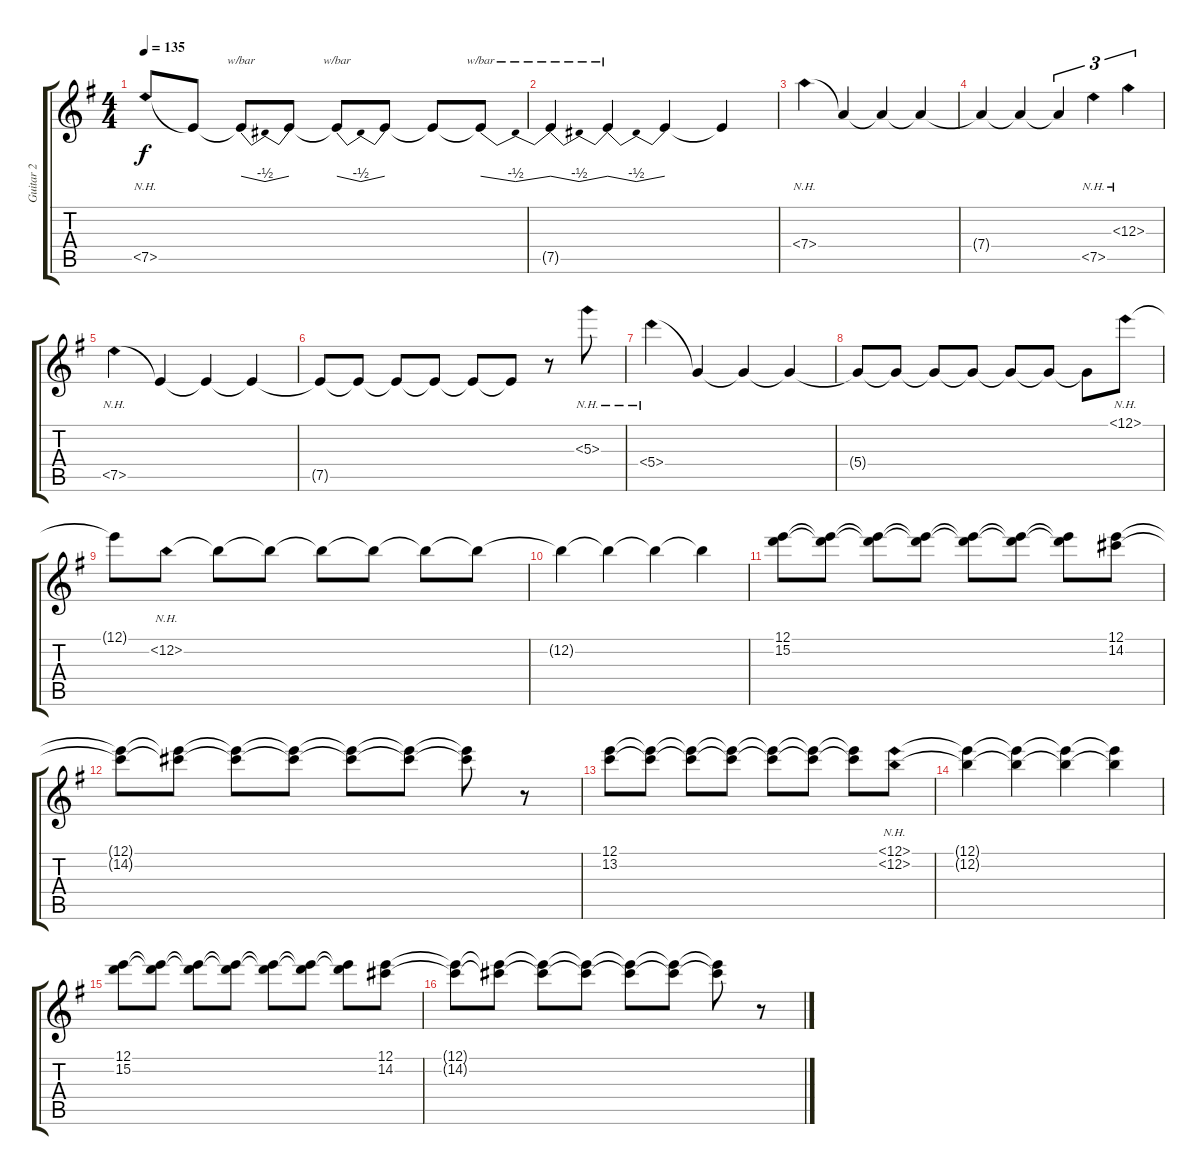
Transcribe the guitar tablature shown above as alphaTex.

\track ("Guitar 2" "Guitar 2") {instrument overdrivenguitar}
\staff {score tabs}
\tuning (E4 B3 G3 D3 A2 E2) {hide}
\ts (4 4)
\tempo 135
\clef g2
\ks g
7.5{nh}.8{dy f} 7.5{t}.8 7.5{t}.8{tbe (dip default 0 0 30 -2 60 0)} 7.5{t}.8 7.5{t}.8{tbe (dip default 0 0 30 -2 60 0)} 7.5{t}.8 7.5{t}.8 7.5{t}.8{tbe (dip default 0 0 30 -2 60 0)} |
7.5{t}.4{tbe (dip default 0 0 30 -2 60 0)} 7.5{t}.4{tbe (dip default 0 0 30 -2 60 0)} 7.5{t}.4 7.5{t}.4 |
7.4{nh}.4 7.4{t}.4 7.4{t}.4 7.4{t}.4 |
7.4{t}.4 7.4{t}.4 7.4{t}.4{tu (3 2)} 7.5{nh}.4{tu (3 2)} 12.3{nh}.4{tu (3 2)} |
7.5{nh}.4 7.5{t}.4 7.5{t}.4 7.5{t}.4 |
7.5{t}.8 7.5{t}.8 7.5{t}.8 7.5{t}.8 7.5{t}.8 7.5{t}.8 r.8 5.3{nh}.8 |
5.4{nh}.4 5.4{t}.4 5.4{t}.4 5.4{t}.4 |
5.4{t}.8 5.4{t}.8 5.4{t}.8 5.4{t}.8 5.4{t}.8 5.4{t}.8 5.4{t}.8 12.1{nh}.8 |
12.1{t}.8 12.2{nh}.8 12.2{t}.8 12.2{t}.8 12.2{t}.8 12.2{t}.8 12.2{t}.8 12.2{t}.8 |
12.2{t}.4 12.2{t}.4 12.2{t}.4 12.2{t}.4 |
(12.1 15.2).8 (12.1{t} 15.2{t}).8 (12.1{t} 15.2{t}).8 (12.1{t} 15.2{t}).8 (12.1{t} 15.2{t}).8 (12.1{t} 15.2{t}).8 (12.1{t} 15.2{t}).8 (12.1 14.2).8 |
(12.1{t} 14.2{t}).8 (12.1{t} 14.2{t}).8 (12.1{t} 14.2{t}).8 (12.1{t} 14.2{t}).8 (12.1{t} 14.2{t}).8 (12.1{t} 14.2{t}).8 (12.1{t} 14.2{t}).8 r.8 |
(12.1 13.2).8 (12.1{t} 13.2{t}).8 (12.1{t} 13.2{t}).8 (12.1{t} 13.2{t}).8 (12.1{t} 13.2{t}).8 (12.1{t} 13.2{t}).8 (12.1{t} 13.2{t}).8 (12.1{nh} 12.2{nh}).8 |
(12.1{t} 12.2{t}).4 (12.1{t} 12.2{t}).4 (12.1{t} 12.2{t}).4 (12.1{t} 12.2{t}).4 |
(12.1 15.2).8 (12.1{t} 15.2{t}).8 (12.1{t} 15.2{t}).8 (12.1{t} 15.2{t}).8 (12.1{t} 15.2{t}).8 (12.1{t} 15.2{t}).8 (12.1{t} 15.2{t}).8 (12.1 14.2).8 |
(12.1{t} 14.2{t}).8 (12.1{t} 14.2{t}).8 (12.1{t} 14.2{t}).8 (12.1{t} 14.2{t}).8 (12.1{t} 14.2{t}).8 (12.1{t} 14.2{t}).8 (12.1{t} 14.2{t}).8 r.8
